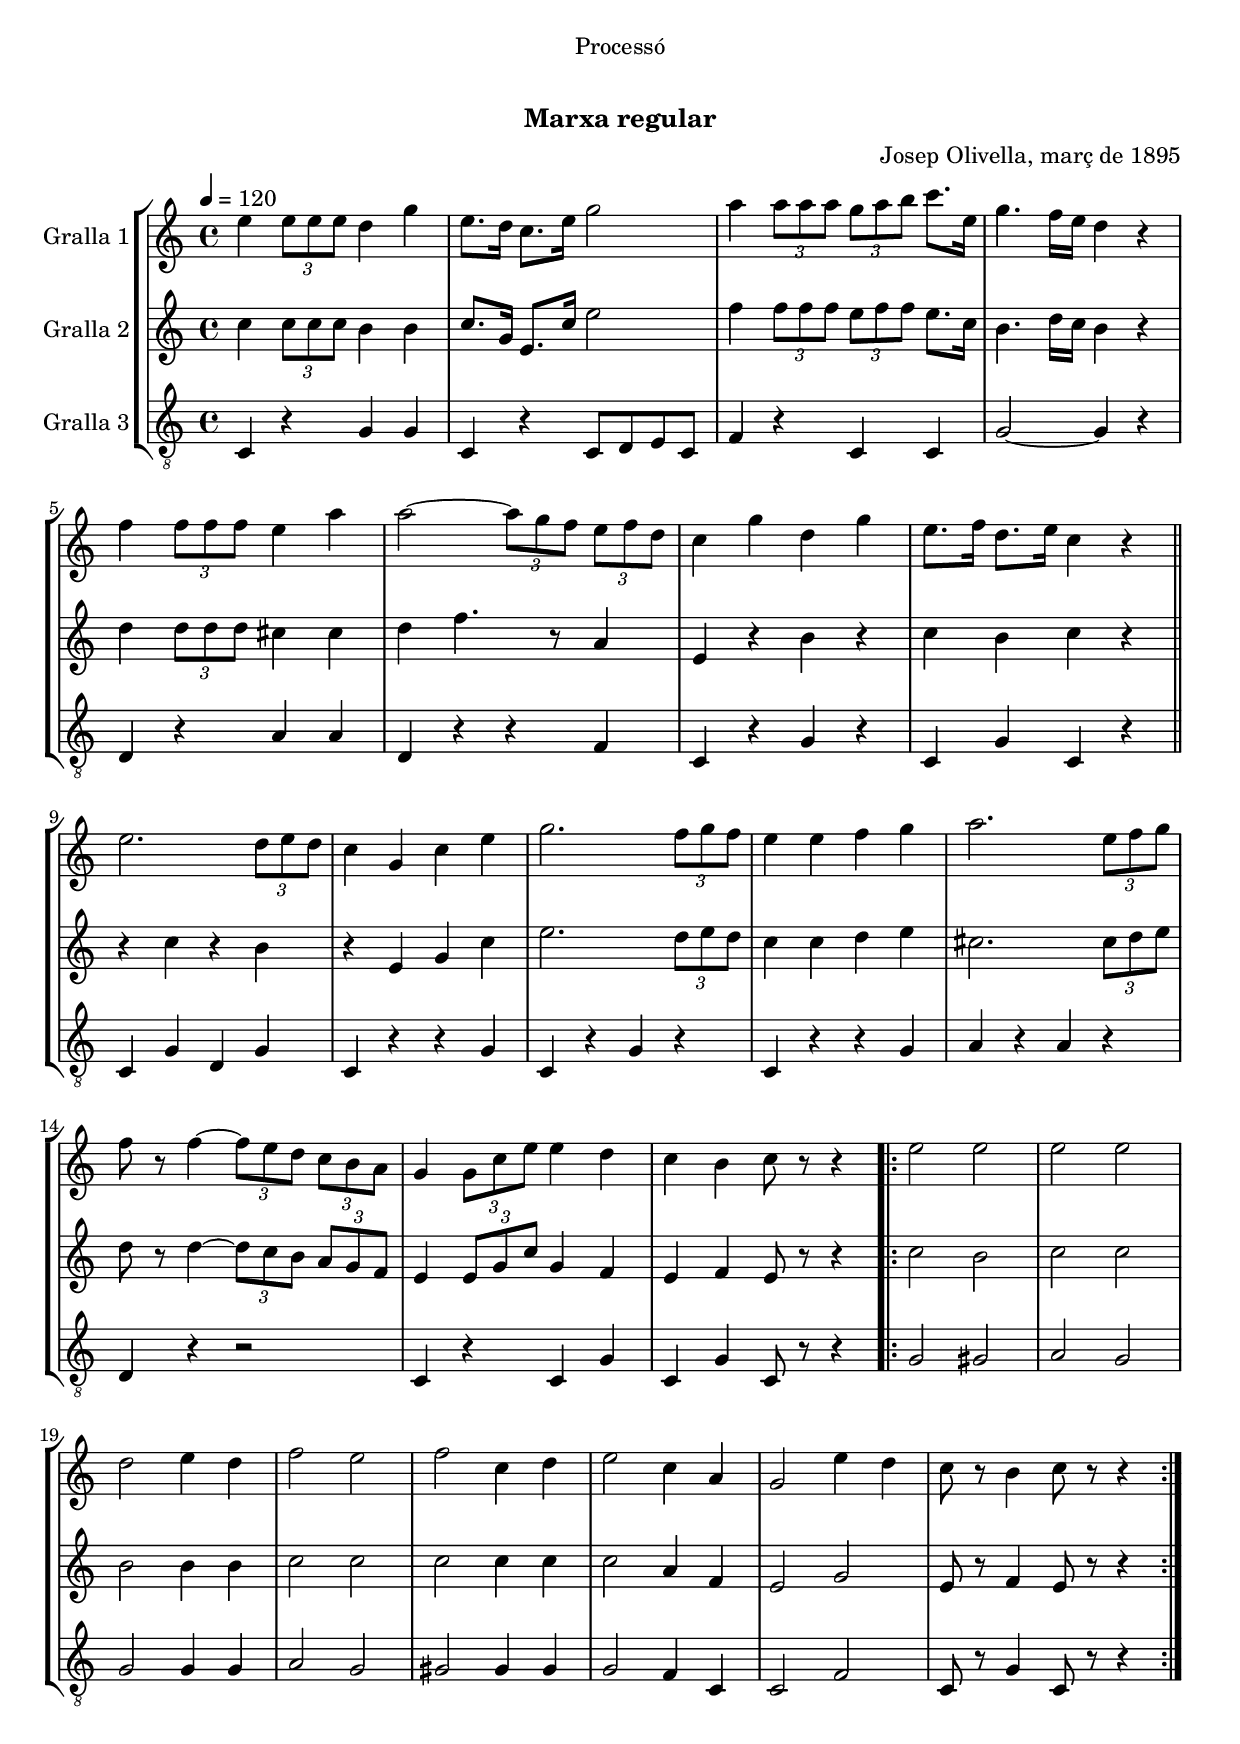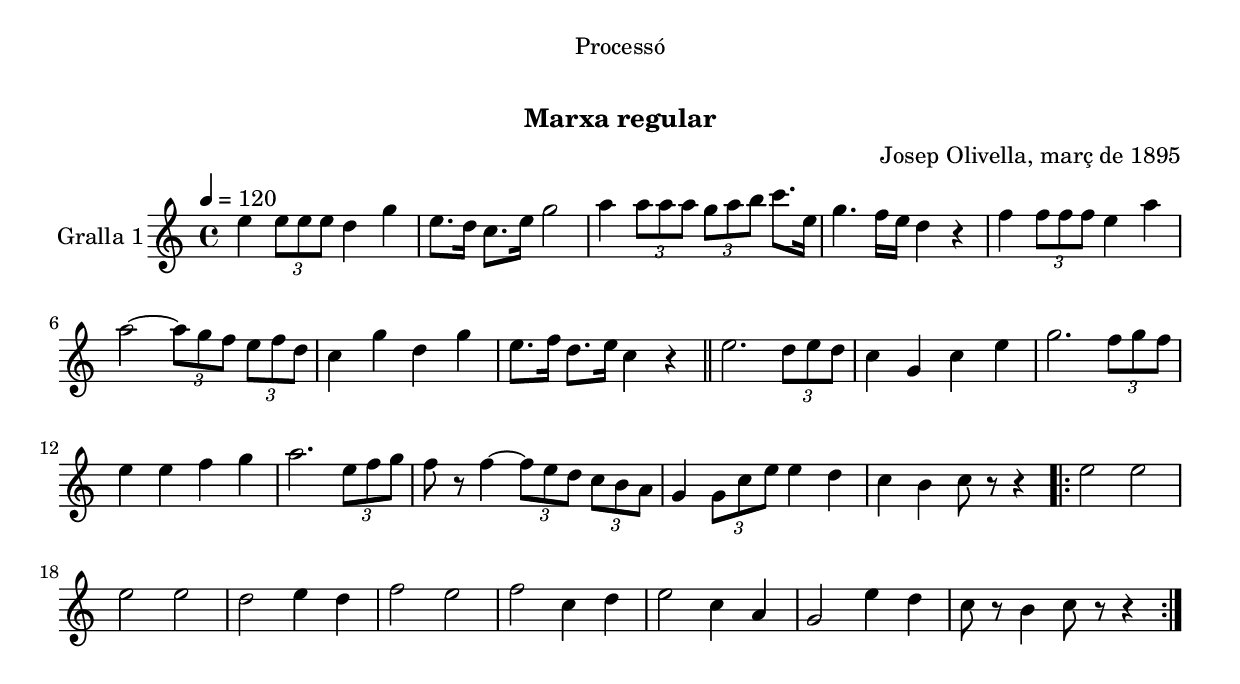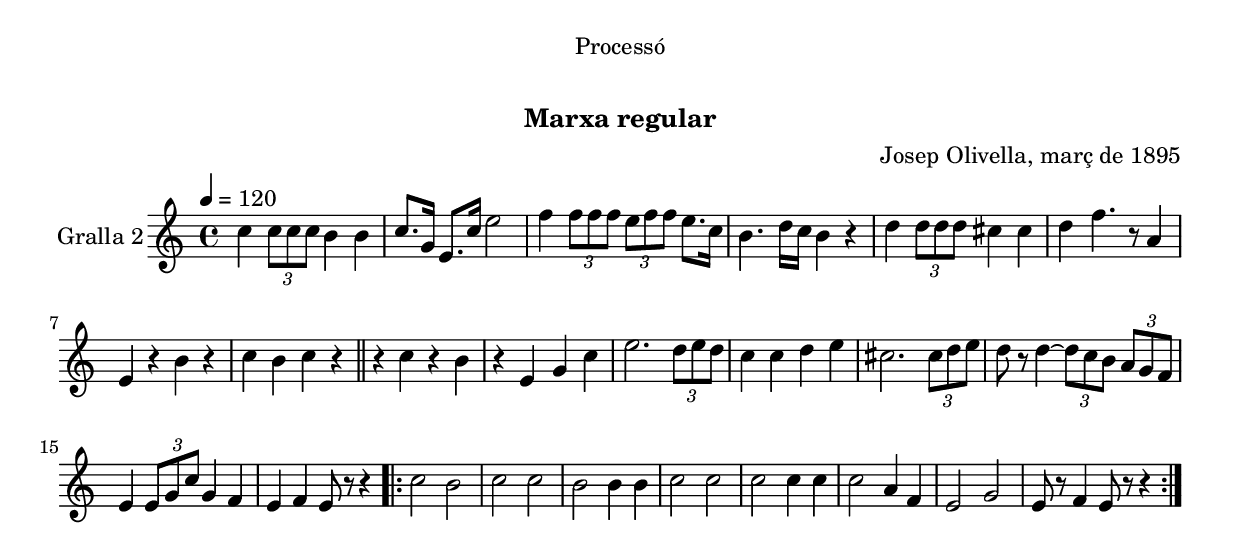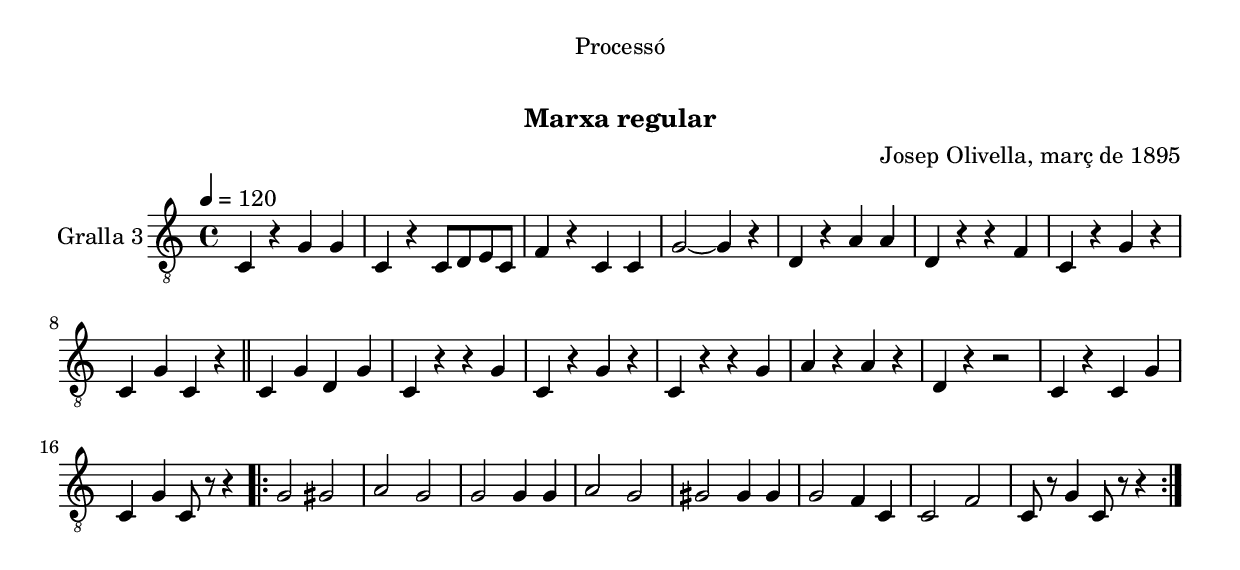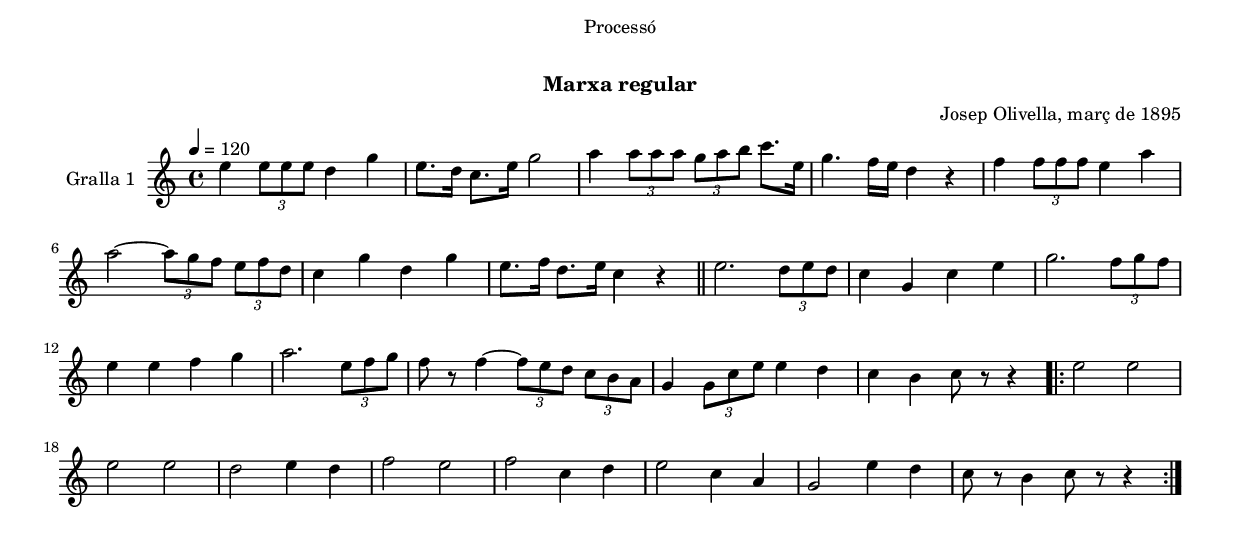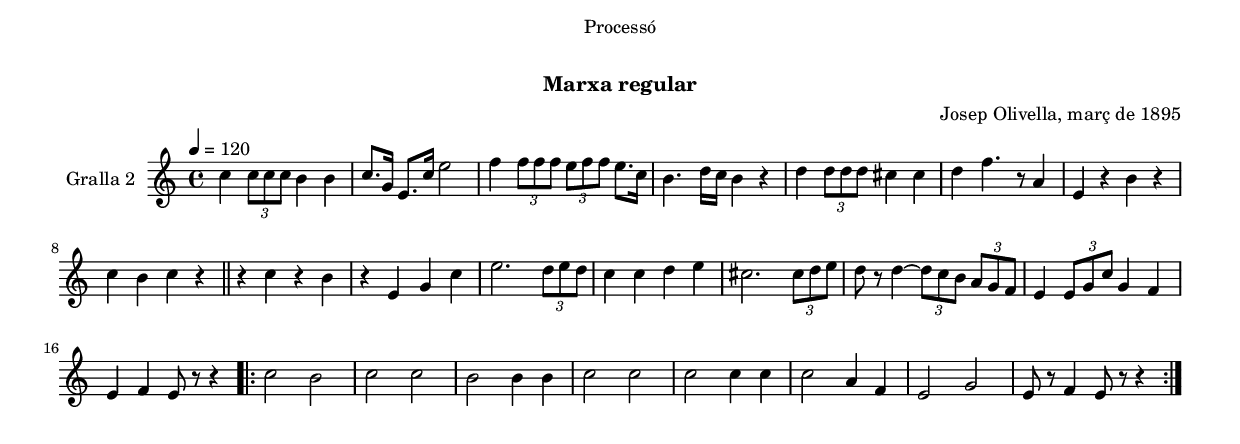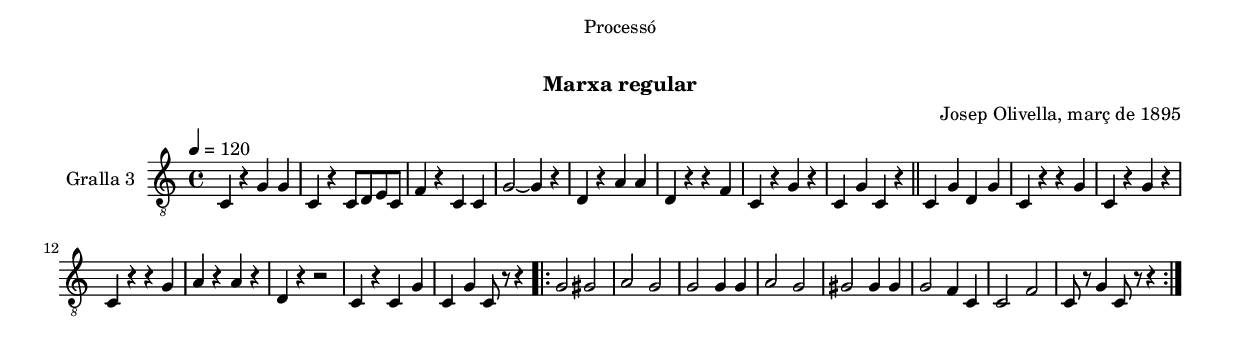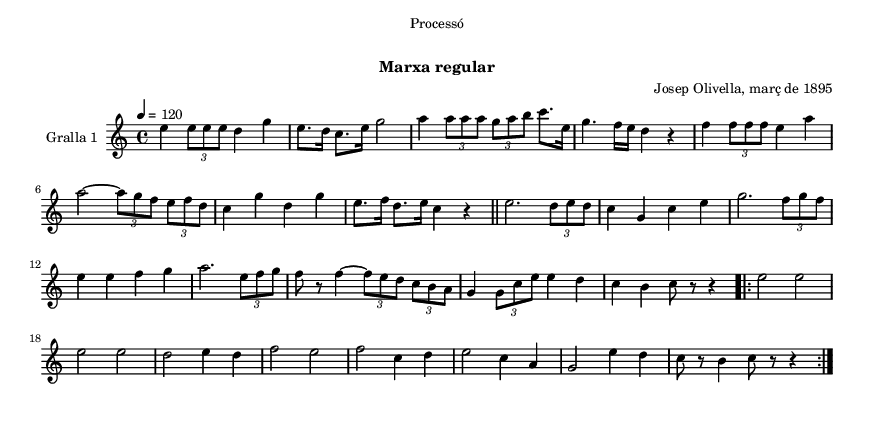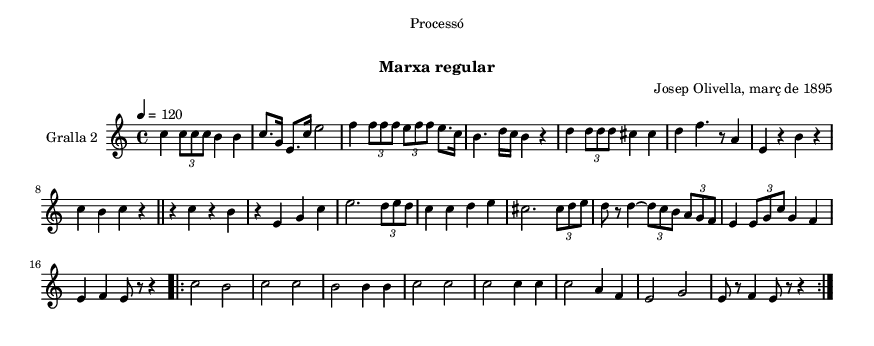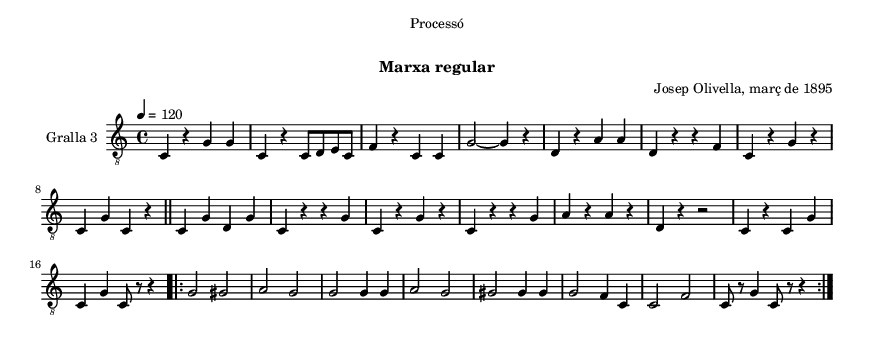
\version "2.16.0"

\header {
  dedication="Processó"
  title="             "
  subtitle="Marxa regular"
  subsubtitle=""
  poet=""
  meter=""
  piece=""
  composer="Josep Olivella, març de 1895"
  arranger=""
  opus=""
  instrument=""
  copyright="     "
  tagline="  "
}

liniaroAa =
\relative e''
{
  \tempo 4=120
  \clef treble
  \key c \major
  \time 4/4
  e4 \times 2/3 { e8 e e } d4 g  |
  e8. d16 c8. e16 g2  |
  a4 \times 2/3 { a8 a a } \times 2/3 { g a b } c8. e,16  |
  g4. f16 e d4 r  |
  %05
  f4 \times 2/3 { f8 f f } e4 a  |
  a2 ~ \times 2/3 { a8 g f } \times 2/3 { e f d }  |
  c4 g' d g  |
  e8. f16 d8. e16 c4 r  \bar "||"
  e2. \times 2/3 { d8 e d }  |
  %10
  c4 g c e  |
  g2. \times 2/3 { f8 g f }  |
  e4 e f g  |
  a2. \times 2/3 { e8 f g }  |
  f8 r f4 ~ \times 2/3 { f8 e d } \times 2/3 { c b a }  |
  %15
  g4 \times 2/3 { g8 c e } e4 d  |
  c4 b c8 r r4  |
  \repeat volta 2 { e2 e  |
  e2 e  |
  d2 e4 d  |
  %20
  f2 e  |
  f2 c4 d  |
  e2 c4 a  |
  g2 e'4 d  |
  c8 r b4 c8 r r4  | }
}

liniaroAb =
\relative c''
{
  \tempo 4=120
  \clef treble
  \key c \major
  \time 4/4
  c4 \times 2/3 { c8 c c } b4 b  |
  c8. g16 e8. c'16 e2  |
  f4 \times 2/3 { f8 f f } \times 2/3 { e f f } e8. c16  |
  b4. d16 c b4 r  |
  %05
  d4 \times 2/3 { d8 d d } cis4 cis  |
  d4 f4. r8 a,4  |
  e4 r b' r  |
  c4 b c r  \bar "||"
  r4 c r b  |
  %10
  r4 e, g c  |
  e2. \times 2/3 { d8 e d }  |
  c4 c d e  |
  cis2. \times 2/3 { cis8 d e }  |
  d8 r d4 ~ \times 2/3 { d8 c b } \times 2/3 { a g f }  |
  %15
  e4 \times 2/3 { e8 g c } g4 f  |
  e4 f e8 r r4  |
  \repeat volta 2 { c'2 b  |
  c2 c  |
  b2 b4 b  |
  %20
  c2 c  |
  c2 c4 c  |
  c2 a4 f  |
  e2 g  |
  e8 r f4 e8 r r4  | }
}

liniaroAc =
\relative c
{
  \tempo 4=120
  \clef "treble_8"
  \key c \major
  \time 4/4
  c4 r g' g  |
  c,4 r c8 d e c  |
  f4 r c c  |
  g'2 ~ g4 r  |
  %05
  d4 r a' a  |
  d,4 r r f  |
  c4 r g' r  |
  c,4 g' c, r  \bar "||"
  c4 g' d g  |
  %10
  c,4 r r g'  |
  c,4 r g' r  |
  c,4 r r g'  |
  a4 r a r  |
  d,4 r r2  |
  %15
  c4 r c g'  |
  c,4 g' c,8 r r4  |
  \repeat volta 2 { g'2 gis  |
  a2 g  |
  g2 g4 g  |
  %20
  a2 g  |
  gis2 gis4 gis  |
  g2 f4 c  |
  c2 f  |
  c8 r g'4 c,8 r r4  | }
}

\book {

\paper {
  print-page-number = false
  #(set-paper-size "a4")
  #(layout-set-staff-size 20)
}

\bookpart {
  \score {
    \new StaffGroup {
      \override Score.RehearsalMark #'self-alignment-X = #LEFT
      <<
        \new Staff \with {instrumentName = #"Gralla 1" } \liniaroAa
        \new Staff \with {instrumentName = #"Gralla 2" } \liniaroAb
        \new Staff \with {instrumentName = #"Gralla 3" } \liniaroAc
      >>
    }
    \layout {}
  }\score { \unfoldRepeats
    \new StaffGroup {
      \override Score.RehearsalMark #'self-alignment-X = #LEFT
      <<
        \new Staff \with {instrumentName = #"Gralla 1" } \liniaroAa
        \new Staff \with {instrumentName = #"Gralla 2" } \liniaroAb
        \new Staff \with {instrumentName = #"Gralla 3" } \liniaroAc
      >>
    }
    \midi {}
  }
}

\bookpart {
  \header {}
  \score {
    \new StaffGroup {
      \override Score.RehearsalMark #'self-alignment-X = #LEFT
      <<
        \new Staff \with {instrumentName = #"Gralla 1" } \liniaroAa
      >>
    }
    \layout {}
  }\score { \unfoldRepeats
    \new StaffGroup {
      \override Score.RehearsalMark #'self-alignment-X = #LEFT
      <<
        \new Staff \with {instrumentName = #"Gralla 1" } \liniaroAa
      >>
    }
    \midi {}
  }
}

\bookpart {
  \header {}
  \score {
    \new StaffGroup {
      \override Score.RehearsalMark #'self-alignment-X = #LEFT
      <<
        \new Staff \with {instrumentName = #"Gralla 2" } \liniaroAb
      >>
    }
    \layout {}
  }\score { \unfoldRepeats
    \new StaffGroup {
      \override Score.RehearsalMark #'self-alignment-X = #LEFT
      <<
        \new Staff \with {instrumentName = #"Gralla 2" } \liniaroAb
      >>
    }
    \midi {}
  }
}

\bookpart {
  \header {}
  \score {
    \new StaffGroup {
      \override Score.RehearsalMark #'self-alignment-X = #LEFT
      <<
        \new Staff \with {instrumentName = #"Gralla 3" } \liniaroAc
      >>
    }
    \layout {}
  }\score { \unfoldRepeats
    \new StaffGroup {
      \override Score.RehearsalMark #'self-alignment-X = #LEFT
      <<
        \new Staff \with {instrumentName = #"Gralla 3" } \liniaroAc
      >>
    }
    \midi {}
  }
}

}

\book {

\paper {
  print-page-number = false
  #(set-paper-size "a5landscape")
  #(layout-set-staff-size 16)
  #(define output-suffix "a5")
}

\bookpart {
  \header {}
  \score {
    \new StaffGroup {
      \override Score.RehearsalMark #'self-alignment-X = #LEFT
      <<
        \new Staff \with {instrumentName = #"Gralla 1" } \liniaroAa
      >>
    }
    \layout {}
  }
}

\bookpart {
  \header {}
  \score {
    \new StaffGroup {
      \override Score.RehearsalMark #'self-alignment-X = #LEFT
      <<
        \new Staff \with {instrumentName = #"Gralla 2" } \liniaroAb
      >>
    }
    \layout {}
  }
}

\bookpart {
  \header {}
  \score {
    \new StaffGroup {
      \override Score.RehearsalMark #'self-alignment-X = #LEFT
      <<
        \new Staff \with {instrumentName = #"Gralla 3" } \liniaroAc
      >>
    }
    \layout {}
  }
}

}

\book {

\paper {
  print-page-number = false
  #(set-paper-size "a6landscape")
  #(layout-set-staff-size 12)
  #(define output-suffix "a6")
}

\bookpart {
  \header {}
  \score {
    \new StaffGroup {
      \override Score.RehearsalMark #'self-alignment-X = #LEFT
      <<
        \new Staff \with {instrumentName = #"Gralla 1" } \liniaroAa
      >>
    }
    \layout {}
  }
}

\bookpart {
  \header {}
  \score {
    \new StaffGroup {
      \override Score.RehearsalMark #'self-alignment-X = #LEFT
      <<
        \new Staff \with {instrumentName = #"Gralla 2" } \liniaroAb
      >>
    }
    \layout {}
  }
}

\bookpart {
  \header {}
  \score {
    \new StaffGroup {
      \override Score.RehearsalMark #'self-alignment-X = #LEFT
      <<
        \new Staff \with {instrumentName = #"Gralla 3" } \liniaroAc
      >>
    }
    \layout {}
  }
}

}

